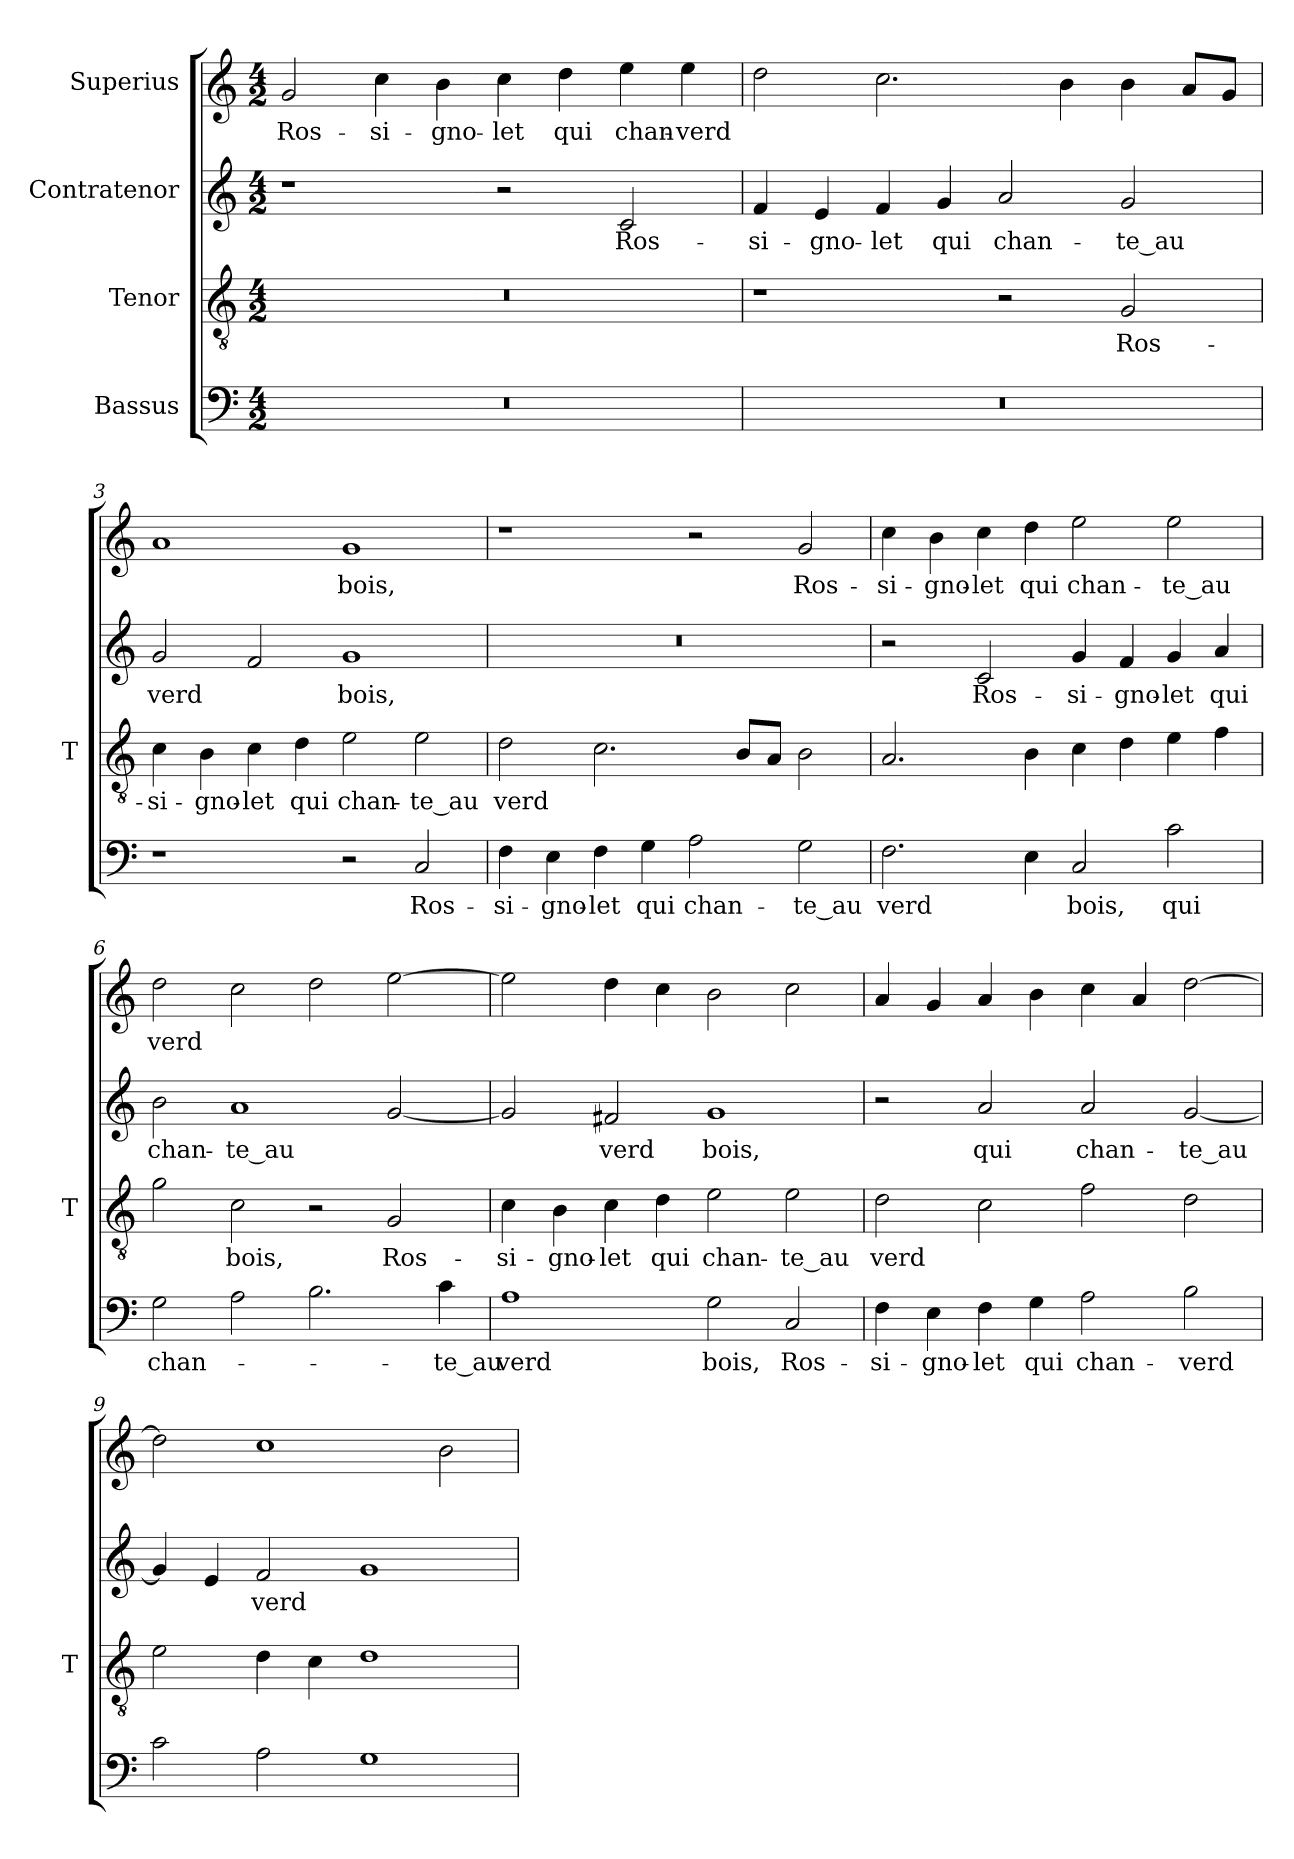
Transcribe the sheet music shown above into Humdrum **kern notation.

**kern	**text	**kern	**text	**kern	**text	**kern	**text
*part4	*part4	*part3	*part3	*part2	*part2	*part1	*part1
*staff4	*staff4	*staff3	*staff3	*staff2	*staff2	*staff1	*staff1
*I"Bassus	*	*I"Tenor	*	*I"Contratenor	*	*I"Superius	*
*	*	*I'T	*	*	*	*	*
*clefF4	*	*clefGv2	*	*clefG2	*	*clefG2	*
*k[]	*	*k[]	*	*k[]	*	*k[]	*
*M4/2	*	*M4/2	*	*M4/2	*	*M4/2	*
=1	=1	=1	=1	=1	=1	=1	=1
0r	.	0r	.	1r	.	2g	Ros-
.	.	.	.	.	.	4cc	si-
.	.	.	.	.	.	4b	gno-
.	.	.	.	2r	.	4cc	-let
.	.	.	.	.	.	4dd	-qui
.	.	.	.	2c	Ros-	4ee	chan-
.	.	.	.	.	.	4ee	-verd
=2	=2	=2	=2	=2	=2	=2	=2
0r	.	1r	.	4f	si-	2dd	.
.	.	.	.	4e	gno-	.	.
.	.	.	.	4f	-let	2.cc	.
.	.	.	.	4g	-qui	.	.
.	.	2r	.	2a	chan-	.	.
.	.	.	.	.	.	4b	.
.	.	2G	Ros-	2g	-te_au	4b	.
.	.	.	.	.	.	8aL	.
.	.	.	.	.	.	8gJ	.
=3	=3	=3	=3	=3	=3	=3	=3
1r	.	4c	si-	2g	-verd	1a	.
.	.	4B	gno-	.	.	.	.
.	.	4c	-let	2f	.	.	.
.	.	4d	-qui	.	.	.	.
2r	.	2e	chan-	1g	-bois,	1g	-bois,
2C	Ros-	2e	-te_au	.	.	.	.
=4	=4	=4	=4	=4	=4	=4	=4
4F	si-	2d	-verd	0r	.	1r	.
4E	gno-	.	.	.	.	.	.
4F	-let	2.c	.	.	.	.	.
4G	-qui	.	.	.	.	.	.
2A	chan-	.	.	.	.	2r	.
.	.	8BL	.	.	.	.	.
.	.	8AJ	.	.	.	.	.
2G	-te_au	2B	.	.	.	2g	Ros-
=5	=5	=5	=5	=5	=5	=5	=5
2.F	-verd	2.A	.	2r	.	4cc	si-
.	.	.	.	.	.	4b	gno-
.	.	.	.	2c	Ros-	4cc	-let
4E	.	4B	.	.	.	4dd	-qui
2C	-bois,	4c	.	4g	si-	2ee	chan-
.	.	4d	.	4f	gno-	.	.
2c	-qui	4e	.	4g	-let	2ee	-te_au
.	.	4f	.	4a	-qui	.	.
=6	=6	=6	=6	=6	=6	=6	=6
2G	chan-	2g	.	2b	chan-	2dd	-verd
2A	.	2c	-bois,	1a	-te_au	2cc	.
2.B	.	2r	.	.	.	2dd	.
.	.	2G	Ros-	[2g	.	[2ee	.
4c	-te_au	.	.	.	.	.	.
=7	=7	=7	=7	=7	=7	=7	=7
1A	-verd	4c	si-	2g]	.	2ee]	.
.	.	4B	gno-	.	.	.	.
.	.	4c	-let	2f#X	-verd	4dd	.
.	.	4d	-qui	.	.	4cc	.
2G	-bois,	2e	chan-	1g	-bois,	2b	.
2C	Ros-	2e	-te_au	.	.	2cc	.
=8	=8	=8	=8	=8	=8	=8	=8
4F	si-	2d	-verd	2r	.	4a	.
4E	gno-	.	.	.	.	4g	.
4F	-let	2c	.	2a	-qui	4a	.
4G	-qui	.	.	.	.	4b	.
2A	chan-	2f	.	2a	chan-	4cc	.
.	.	.	.	.	.	4a	.
2B	-verd	2d	.	[2g	-te_au	[2dd	.
=9	=9	=9	=9	=9	=9	=9	=9
2c	.	2e	.	4g]	.	2dd]	.
.	.	.	.	4e	.	.	.
2A	.	4d	.	2f	-verd	1cc	.
.	.	4c	.	.	.	.	.
1G	.	1d	.	1g	.	.	.
.	.	.	.	.	.	2b	.
=	=	=	=	=	=	=	=
*-	*-	*-	*-	*-	*-	*-	*-
